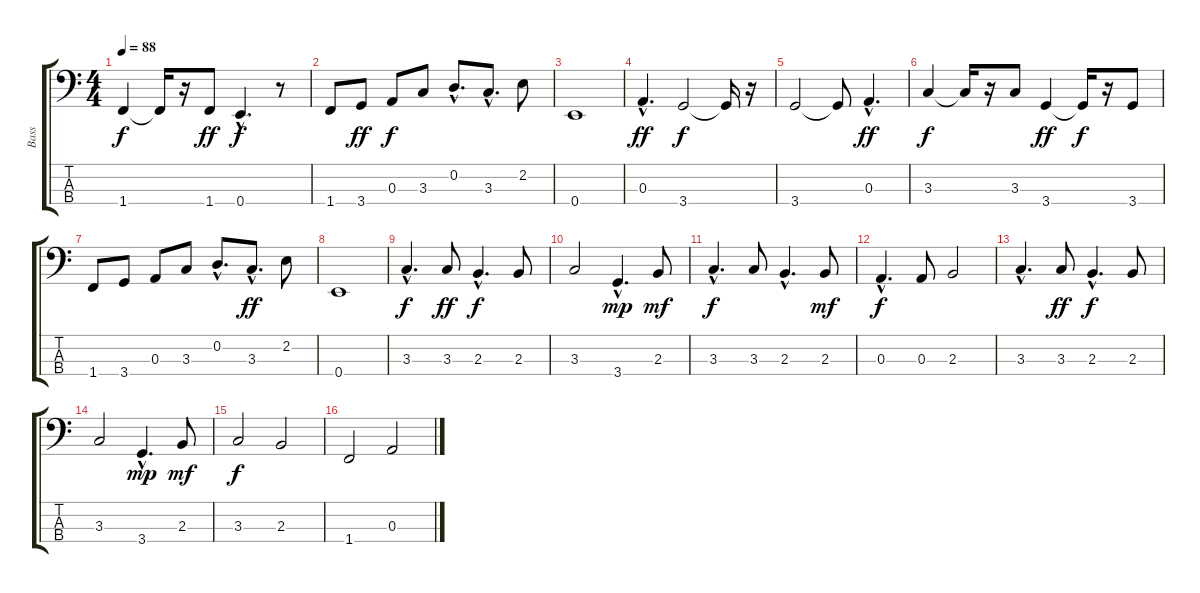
\track ("Bass" "Bass") {instrument fretlessbass}
\staff {score tabs}
\tuning (G2 D2 A1 E1) {hide}
\ts (4 4)
\tempo 88
\clef f4
\ks c
1.4.4{dy f} 1.4{t}.16 r.16 1.4.8{dy ff} 0.4{hac}.4{d dy f} r.8 |
1.4.8 3.4.8{dy ff} 0.3.8{dy f} 3.3.8 0.2{hac}.8{d} 3.3{hac}.8{d} 2.2.8 |
0.4.1 |
0.3{hac}.4{d dy ff} 3.4.2{dy f} 3.4{t}.16 r.16 |
3.4.2 3.4{t}.8 0.3{hac}.4{d dy ff} |
3.3.4{dy f} 3.3{t}.16 r.16 3.3.8 3.4.4{dy ff} 3.4{t}.16{dy f} r.16 3.4.8 |
1.4.8 3.4.8 0.3.8 3.3.8 0.2{hac}.8{d} 3.3{hac}.8{d dy ff} 2.2.8 |
0.4.1 |
3.3{hac}.4{d dy f} 3.3.8{dy ff} 2.3{hac}.4{d dy f} 2.3.8 |
3.3.2 3.4{hac}.4{d dy mp} 2.3.8{dy mf} |
3.3{hac}.4{d dy f} 3.3.8 2.3{hac}.4{d} 2.3.8{dy mf} |
0.3{hac}.4{d dy f} 0.3.8 2.3.2 |
3.3{hac}.4{d} 3.3.8{dy ff} 2.3{hac}.4{d dy f} 2.3.8 |
3.3.2 3.4{hac}.4{d dy mp} 2.3.8{dy mf} |
3.3.2{dy f} 2.3.2 |
1.4.2 0.3.2
